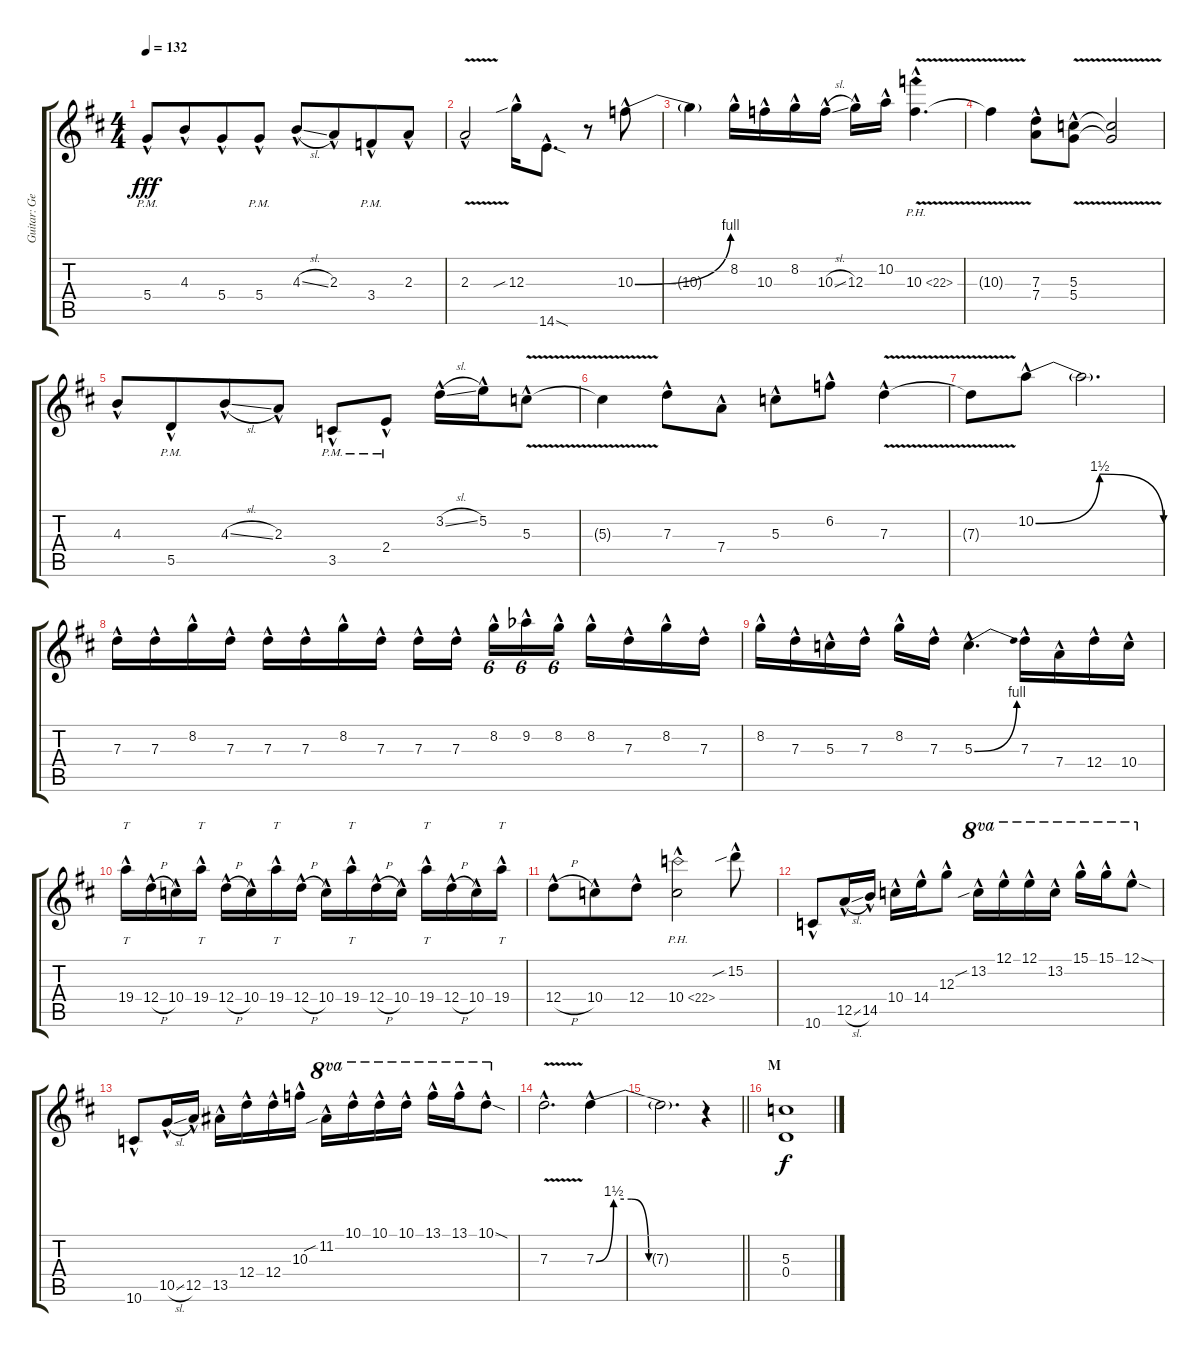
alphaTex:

\track ("Guitar: George" "Guitar: Ge") {instrument distortionguitar}
\staff {score tabs}
\tuning (E4 B3 G3 D3 A2 D2) {hide}
\ts (4 4)
\tempo 132
\clef g2
\ks d
5.4{hac pm}.8{dy fff beam merge} 4.3{hac}.8{beam merge} 5.4{hac}.8{beam merge} 5.4{hac pm}.8 4.3{sl hac}.8 2.3{hac}.8{beam merge} 3.4{hac pm}.8 2.3{hac}.8 |
2.3{v hac}.2 12.3{sib hac}.16 14.6{sod hac}.8{d} r.8 10.3{be (bend 0 0 60 4) hac}.8 |
10.3{t}.4 8.2{hac}.16 10.3{hac}.16 8.2{hac}.16 10.3{sl hac}.16 12.3{hac}.16 10.2{hac}.16 10.3{ph 12 v hac}.4{d} |
10.3{t}.4 (7.3{hac} 7.4{hac}).8 (5.3{v hac} 5.4{v hac}).8 (5.3{t} 5.4{t}).2 |
4.3{hac}.8 5.5{hac pm}.8{beam merge} 4.3{sl hac}.8 2.3{hac}.8 3.5{hac pm}.8 2.4{hac pm}.8 3.2{sl hac}.16 5.2{hac}.16 5.3{v hac}.8 |
5.3{t}.4 7.3{hac}.8 7.4{hac}.8 5.3{hac}.8 6.2{hac}.8 7.3{v hac}.4 |
7.3{t}.8 10.2{be (bendrelease 0 0 15 6 52 6 60 0) hac}.8 10.2{t}.2{d} |
7.3{hac}.16 7.3{hac}.16 8.2{hac}.16 7.3{hac}.16 7.3{hac}.16 7.3{hac}.16 8.2{hac}.16 7.3{hac}.16 7.3{hac}.16 7.3{hac}.16{beam splitsecondary} 8.2{hac}.16{tu (6 4)} 9.2{hac acc b}.16{tu (6 4)} 8.2{hac}.16{tu (6 4)} 8.2{hac}.16 7.3{hac}.16 8.2{hac}.16 7.3{hac}.16 |
8.2{hac}.16 7.3{hac}.16 5.3{hac}.16 7.3{hac}.16 8.2{hac}.16 7.3{hac}.16 5.3{be (bend 0 0 60 4) hac}.4{d} 7.3{hac}.16 7.4{hac}.16 12.4{hac}.16 10.4{hac}.16 |
19.4{hac}.16{tt} 12.4{h hac}.16 10.4{hac}.16 19.4{hac}.16{tt} 12.4{h hac}.16 10.4{hac}.16 19.4{hac}.16{tt} 12.4{h hac}.16 10.4{hac}.16 19.4{hac}.16{tt} 12.4{h hac}.16 10.4{hac}.16 19.4{hac}.16{tt} 12.4{h hac}.16 10.4{hac}.16 19.4{hac}.16{tt} |
12.4{h hac}.8 10.4{hac}.8{beam merge} 12.4{hac}.8 10.4{ph 12 hac}.2 15.2{sib hac}.8 |
10.6{hac}.8 12.5{sl hac}.16 14.5{hac}.16 10.4{hac}.16 14.4{hac}.16 12.3{hac}.8 13.2{sib hac}.16{ot 8va} 12.1{hac}.16{ot 8va} 12.1{hac}.16{ot 8va} 13.2{hac}.16{ot 8va} 15.1{hac}.16{ot 8va} 15.1{hac}.16{ot 8va} 12.1{sod hac}.8{ot 8va} |
10.6{hac}.8 10.5{sl hac}.16 12.5{hac}.16 13.5{hac}.16 12.4{hac}.16 12.4{hac}.16 10.3{hac}.16 11.2{sib hac}.16{ot 8va} 10.1{hac}.16{ot 8va} 10.1{hac}.16{ot 8va} 10.1{hac}.16{ot 8va} 13.1{hac}.16{ot 8va} 13.1{hac}.16{ot 8va} 10.1{sod hac}.8{ot 8va} |
7.3{v hac}.2{d} 7.3{be (custom 0 0 10 6 20 6 30 0 60 0) hac}.4 |
\barLineRight lightlight
7.3{t}.2{d} r.4 |
\section ("" "M")
(5.3 0.4).1{dy f volume 13 balance 11 instrument distortionguitar}
